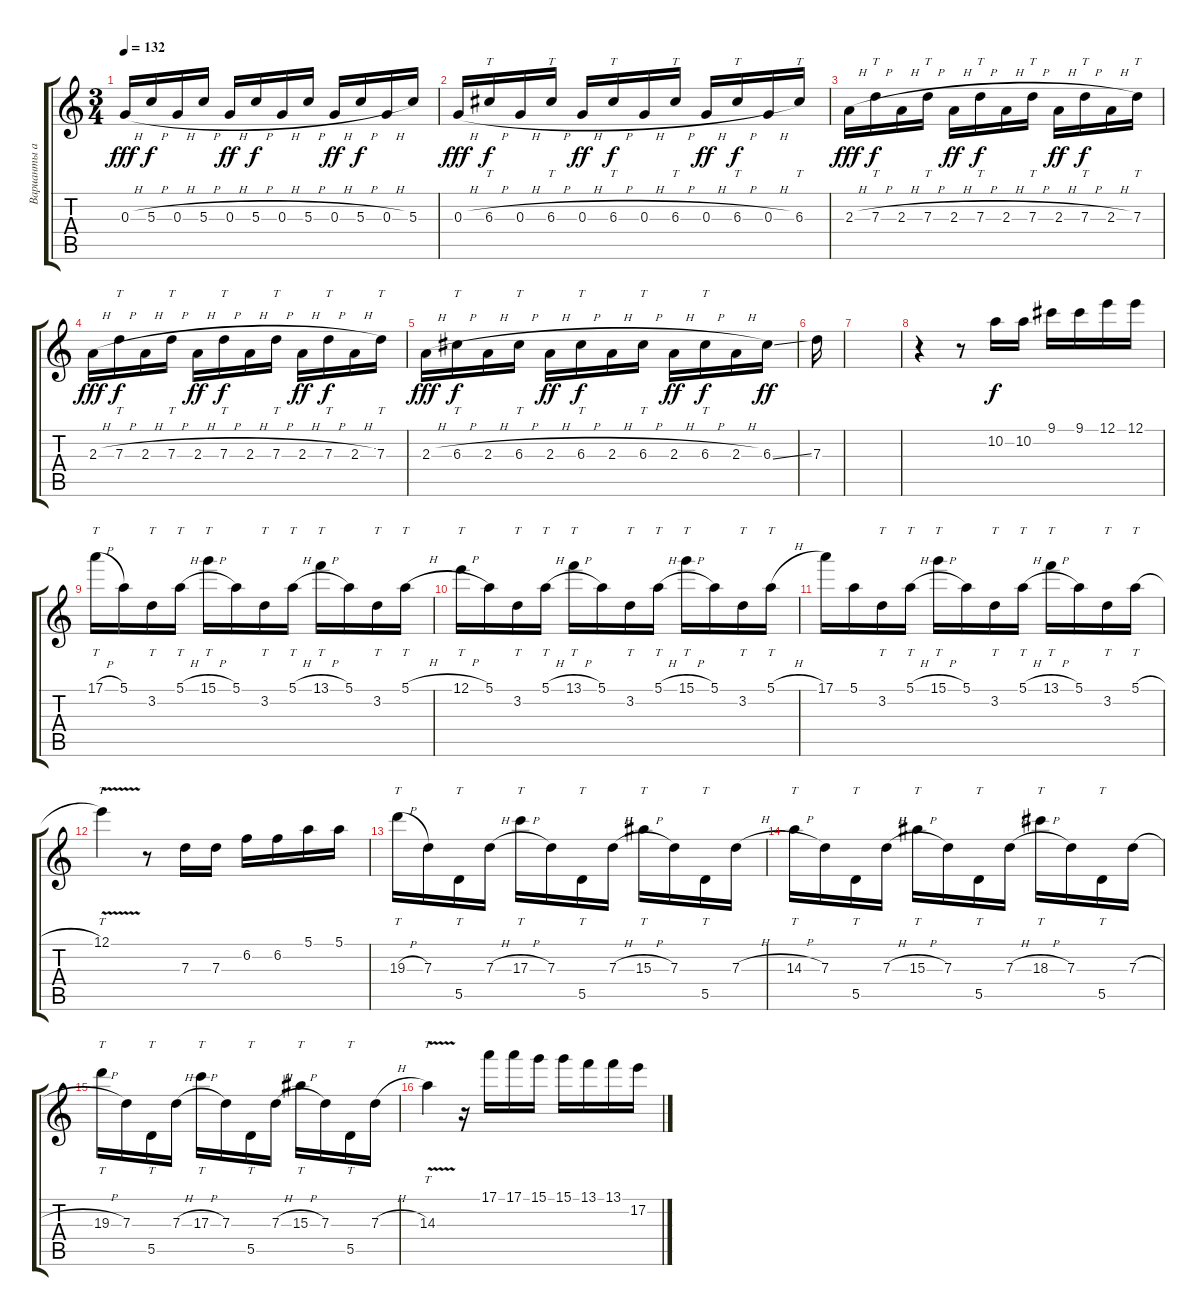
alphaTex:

\track ("Варианты апликатур" "Варианты а") {mute instrument electricguitarclean}
\staff {score tabs}
\tuning (E4 B3 G3 D3 A2 E2) {hide}
\ts (3 4)
\tempo 132
\clef g2
\ks c
0.3{h}.16{dy fff} 5.3{h}.16{dy f} 0.3{h}.16 5.3{h}.16 0.3{h}.16{dy ff} 5.3{h}.16{dy f} 0.3{h}.16 5.3{h}.16 0.3{h}.16{dy ff} 5.3{h}.16{dy f} 0.3{h}.16 5.3.16 |
0.3{h}.16{dy fff} 6.3{h}.16{tt dy f} 0.3{h}.16 6.3{h}.16{tt} 0.3{h}.16{dy ff} 6.3{h}.16{tt dy f} 0.3{h}.16 6.3{h}.16{tt} 0.3{h}.16{dy ff} 6.3{h}.16{tt dy f} 0.3{h}.16 6.3.16{tt} |
2.3{h}.16{dy fff} 7.3{h}.16{tt dy f} 2.3{h}.16 7.3{h}.16{tt} 2.3{h}.16{dy ff} 7.3{h}.16{tt dy f} 2.3{h}.16 7.3{h}.16{tt} 2.3{h}.16{dy ff} 7.3{h}.16{tt dy f} 2.3{h}.16 7.3.16{tt} |
2.3{h}.16{dy fff} 7.3{h}.16{tt dy f} 2.3{h}.16 7.3{h}.16{tt} 2.3{h}.16{dy ff} 7.3{h}.16{tt dy f} 2.3{h}.16 7.3{h}.16{tt} 2.3{h}.16{dy ff} 7.3{h}.16{tt dy f} 2.3{h}.16 7.3.16{tt} |
2.3{h}.16{dy fff} 6.3{h}.16{tt dy f} 2.3{h}.16 6.3{h}.16{tt} 2.3{h}.16{dy ff} 6.3{h}.16{tt dy f} 2.3{h}.16 6.3{h}.16{tt} 2.3{h}.16{dy ff} 6.3{h}.16{tt dy f} 2.3{h}.16 6.3{ss}.16{dy ff} |
7.3.16 |
|
r.4 r.8 10.2.16{dy f} 10.2.16 9.1.16 9.1.16 12.1.16 12.1.16 |
17.1{h}.16{tt} 5.1.16 3.2.16{tt} 5.1{h}.16{tt} 15.1{h}.16{tt} 5.1.16 3.2.16{tt} 5.1{h}.16{tt} 13.1{h}.16{tt} 5.1.16 3.2.16{tt} 5.1{h}.16{tt} |
12.1{h}.16{tt} 5.1.16 3.2.16{tt} 5.1{h}.16{tt} 13.1{h}.16{tt} 5.1.16 3.2.16{tt} 5.1{h}.16{tt} 15.1{h}.16{tt} 5.1.16 3.2.16{tt} 5.1{h}.16{tt} |
17.1.16 5.1.16 3.2.16{tt} 5.1{h}.16{tt} 15.1{h}.16{tt} 5.1.16 3.2.16{tt} 5.1{h}.16{tt} 13.1{h}.16{tt} 5.1.16 3.2.16{tt} 5.1{h}.16{tt} |
12.1{v}.4{tt} r.8 7.3.16 7.3.16 6.2.16 6.2.16 5.1.16 5.1.16 |
19.3{h}.16{tt} 7.3.16 5.5.16{tt} 7.3{h}.16 17.3{h}.16{tt} 7.3.16 5.5.16{tt} 7.3{h}.16 15.3{h}.16{tt} 7.3.16 5.5.16{tt} 7.3{h}.16 |
14.3{h}.16{tt} 7.3.16 5.5.16{tt} 7.3{h}.16 15.3{h}.16{tt} 7.3.16 5.5.16{tt} 7.3{h}.16 18.3{h}.16{tt} 7.3.16 5.5.16{tt} 7.3{h}.16 |
19.3{h}.16{tt} 7.3.16 5.5.16{tt} 7.3{h}.16 17.3{h}.16{tt} 7.3.16 5.5.16{tt} 7.3{h}.16 15.3{h}.16{tt} 7.3.16 5.5.16{tt} 7.3{h}.16 |
14.3{v}.4{tt} r.16 17.1.16 17.1.16 15.1.16 15.1.16 13.1.16 13.1.16 17.2.16
